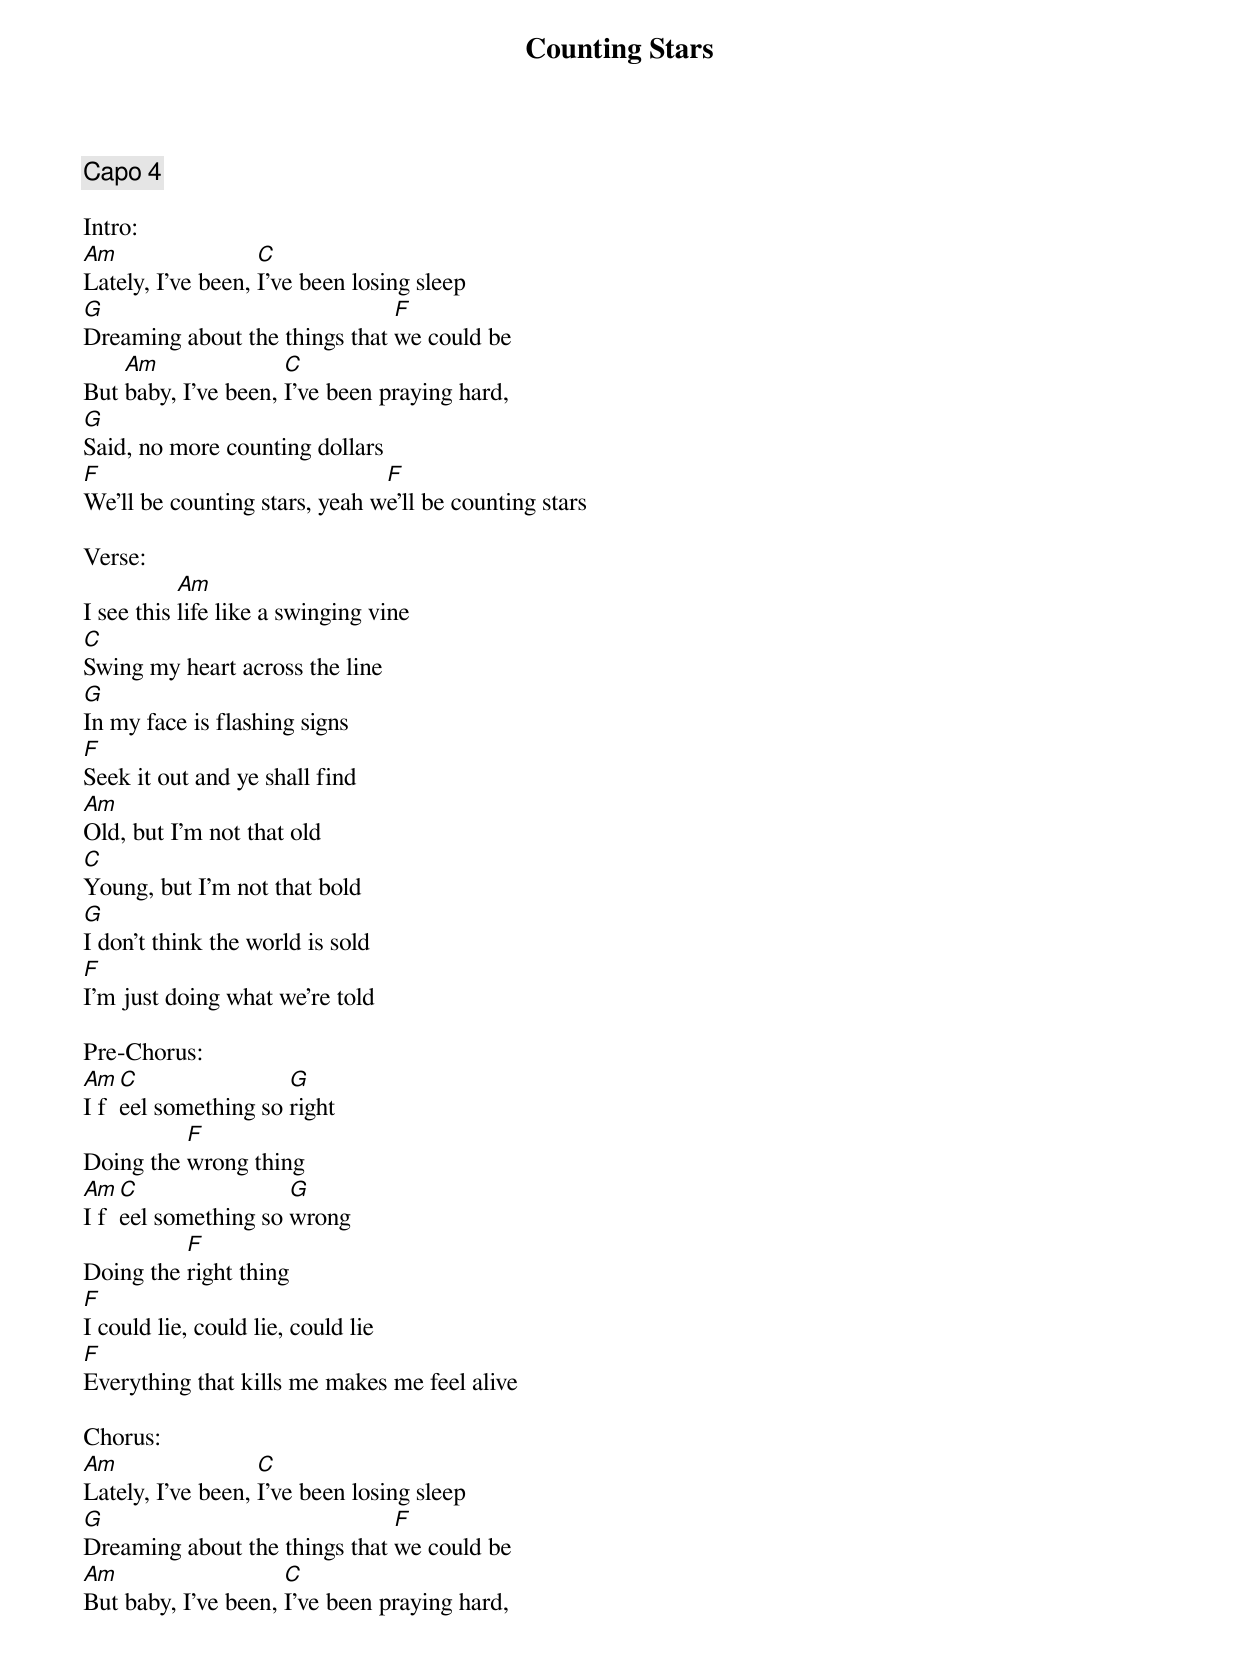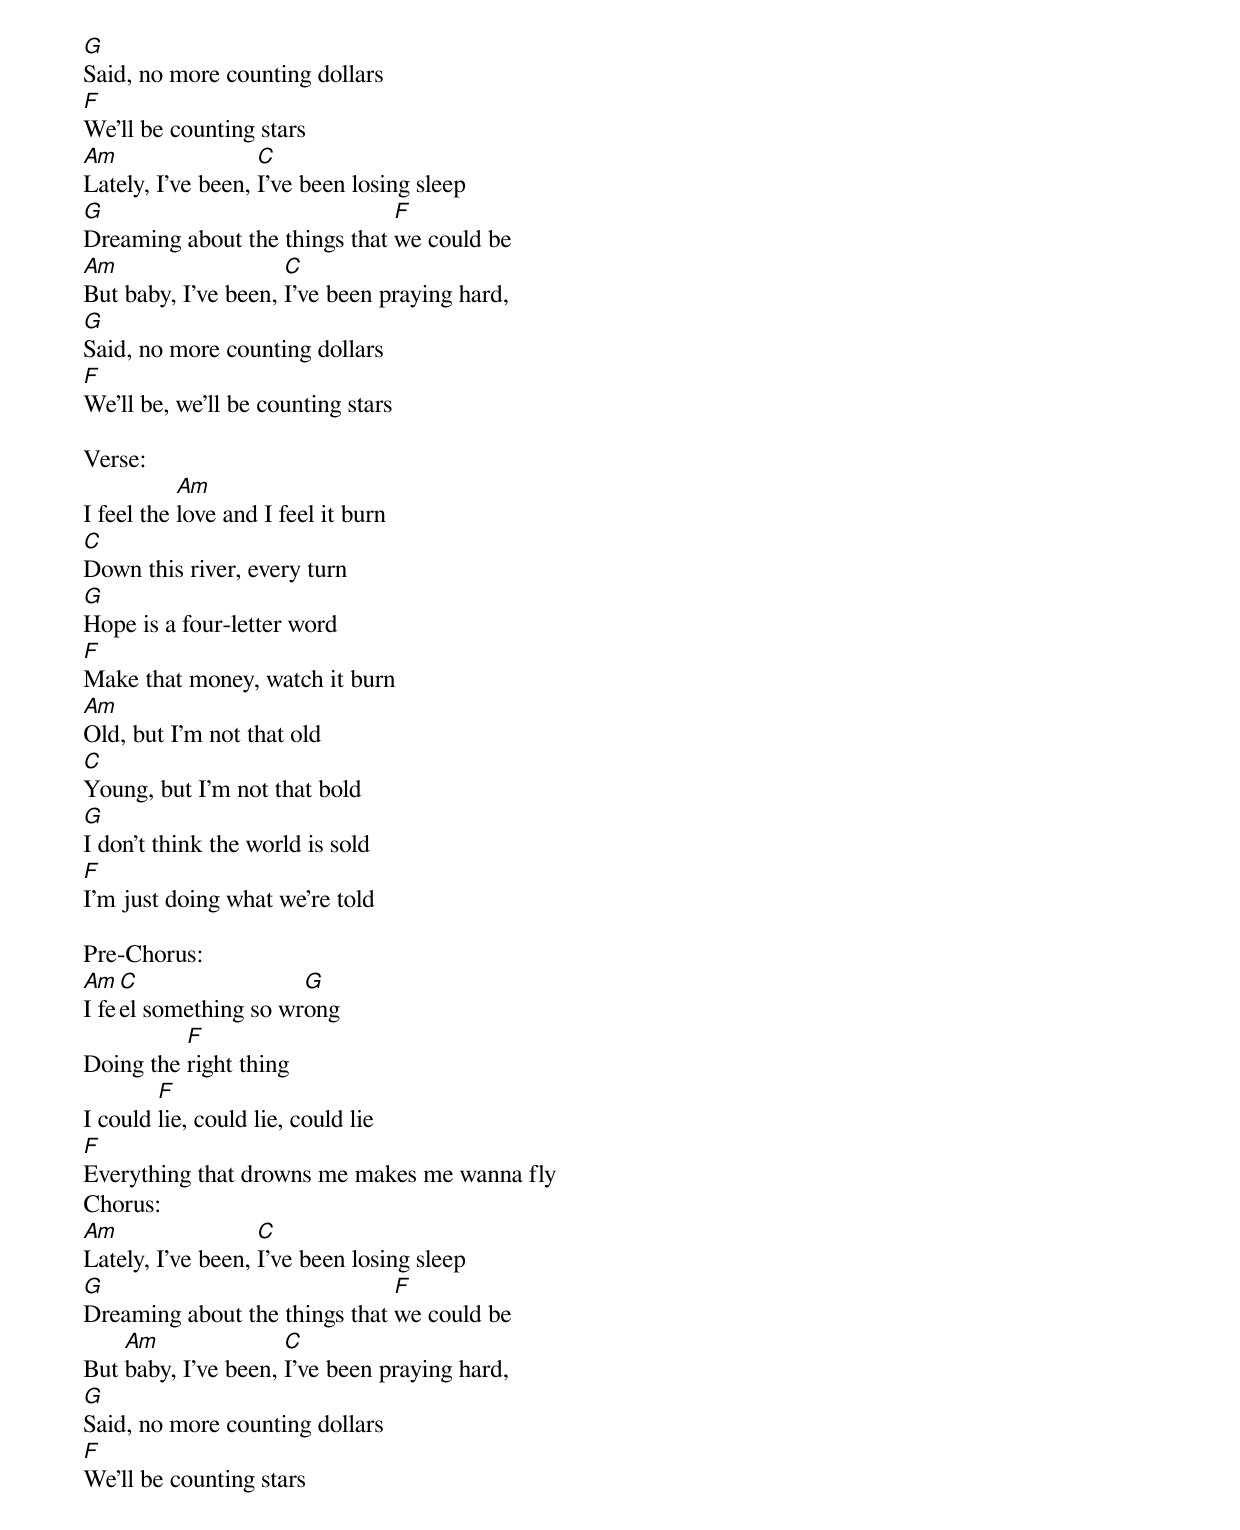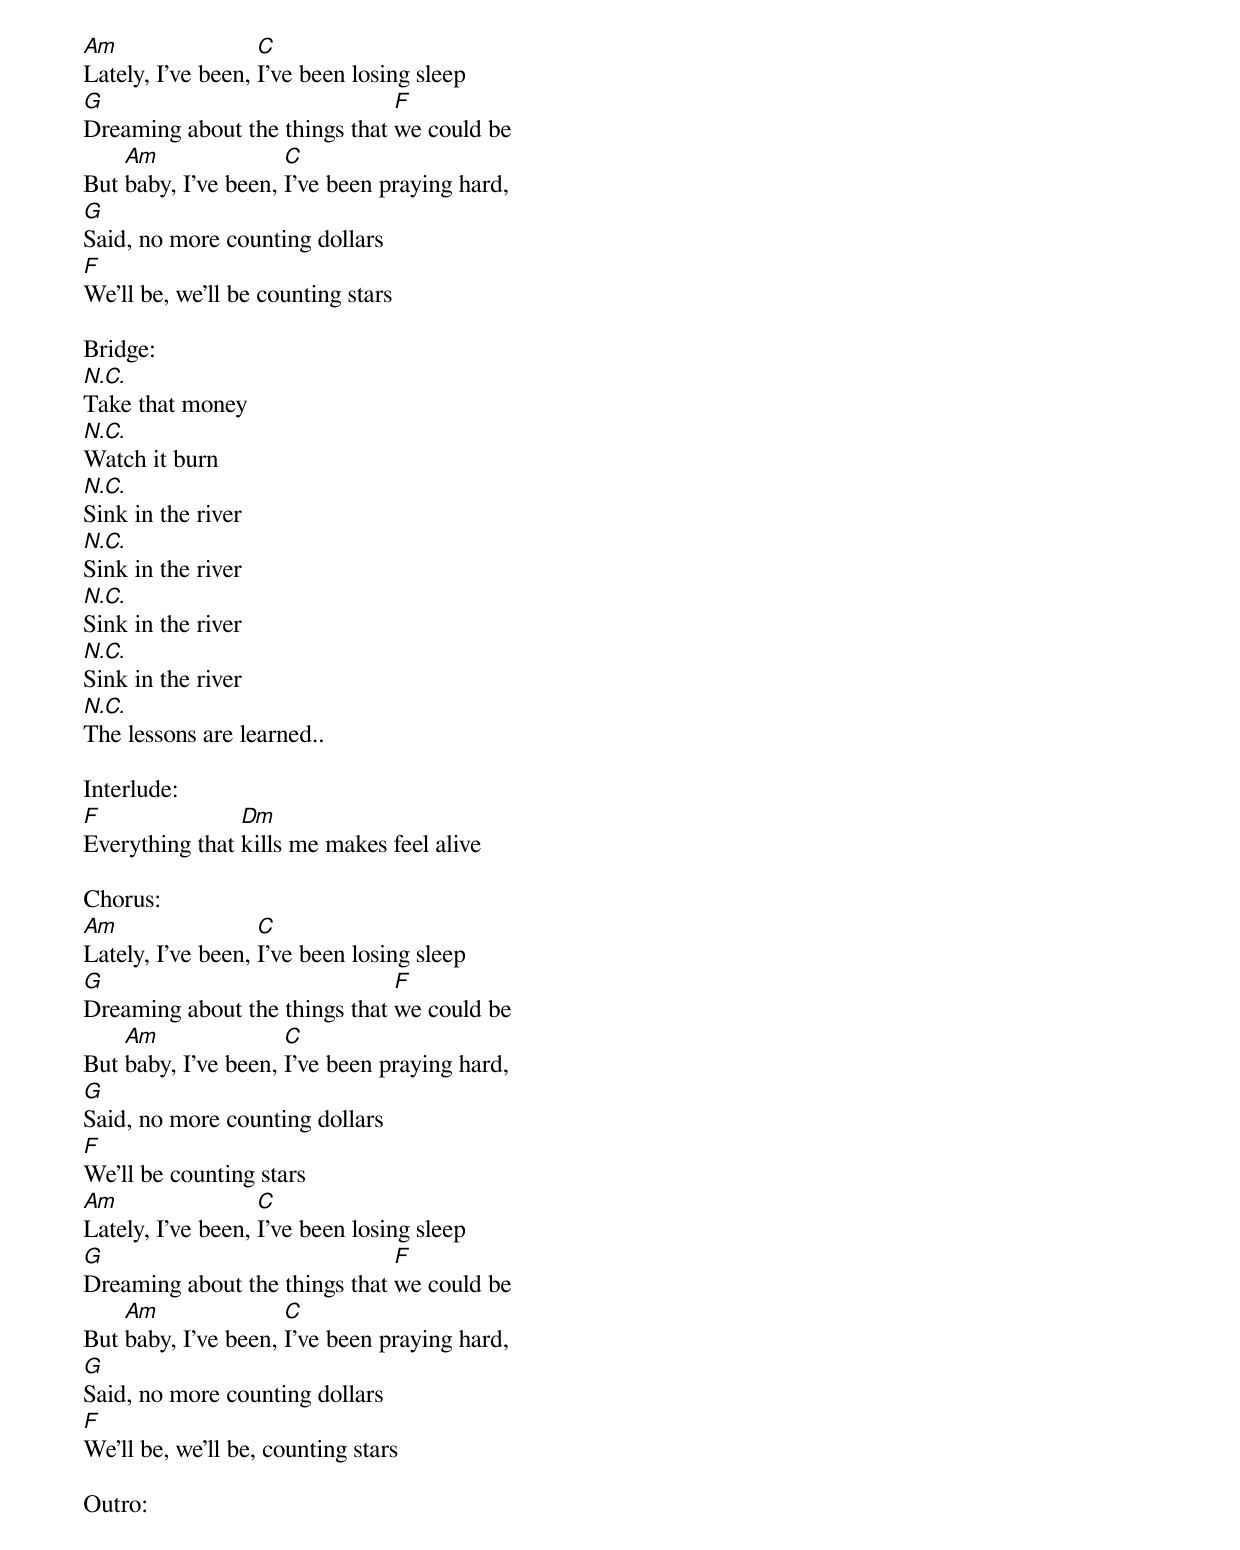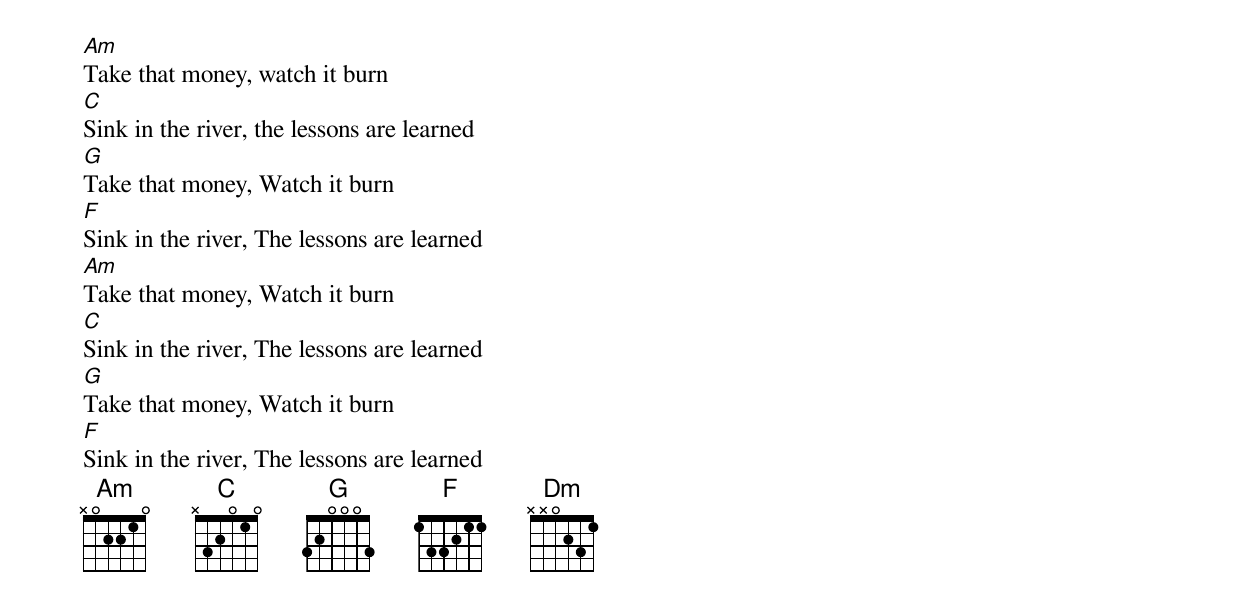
{title:Counting Stars}
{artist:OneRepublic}
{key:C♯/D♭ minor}
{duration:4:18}
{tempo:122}
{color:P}

{comment: Capo 4}

Intro:
[Am]Lately, I've been, [C]I've been losing sleep
[G]Dreaming about the things that [F]we could be
But [Am]baby, I've been, [C]I've been praying hard,
[G]Said, no more counting dollars
[F]We'll be counting stars, yeah w[F]e'll be counting stars

Verse:
I see this [Am]life like a swinging vine
[C]Swing my heart across the line
[G]In my face is flashing signs
[F]Seek it out and ye shall find
[Am]Old, but I'm not that old
[C]Young, but I'm not that bold
[G]I don't think the world is sold
[F]I'm just doing what we're told

Pre-Chorus:
[Am]I f[C]eel something so [G]right
Doing the [F]wrong thing
[Am]I f[C]eel something so [G]wrong
Doing the [F]right thing
[F]I could lie, could lie, could lie
[F]Everything that kills me makes me feel alive

Chorus:
[Am]Lately, I've been, [C]I've been losing sleep
[G]Dreaming about the things that [F]we could be
[Am]But baby, I've been, [C]I've been praying hard,
[G]Said, no more counting dollars
[F]We'll be counting stars
[Am]Lately, I've been, [C]I've been losing sleep
[G]Dreaming about the things that [F]we could be
[Am]But baby, I've been, [C]I've been praying hard,
[G]Said, no more counting dollars
[F]We'll be, we'll be counting stars

Verse:
I feel the [Am]love and I feel it burn
[C]Down this river, every turn
[G]Hope is a four-letter word
[F]Make that money, watch it burn
[Am]Old, but I'm not that old
[C]Young, but I'm not that bold
[G]I don't think the world is sold
[F]I'm just doing what we're told

Pre-Chorus:
[Am]I fe[C]el something so wr[G]ong
Doing the [F]right thing
I could [F]lie, could lie, could lie
[F]Everything that drowns me makes me wanna fly
Chorus:
[Am]Lately, I've been, [C]I've been losing sleep
[G]Dreaming about the things that [F]we could be
But [Am]baby, I've been, [C]I've been praying hard,
[G]Said, no more counting dollars
[F]We'll be counting stars
[Am]Lately, I've been, [C]I've been losing sleep
[G]Dreaming about the things that [F]we could be
But [Am]baby, I've been, [C]I've been praying hard,
[G]Said, no more counting dollars
[F]We'll be, we'll be counting stars

Bridge:
[N.C.]Take that money
[N.C.]Watch it burn
[N.C.]Sink in the river
[N.C.]Sink in the river
[N.C.]Sink in the river
[N.C.]Sink in the river
[N.C.]The lessons are learned..

Interlude:
[F]Everything that [Dm]kills me makes feel alive

Chorus:
[Am]Lately, I've been, [C]I've been losing sleep
[G]Dreaming about the things that [F]we could be
But [Am]baby, I've been, [C]I've been praying hard,
[G]Said, no more counting dollars
[F]We'll be counting stars
[Am]Lately, I've been, [C]I've been losing sleep
[G]Dreaming about the things that [F]we could be
But [Am]baby, I've been, [C]I've been praying hard,
[G]Said, no more counting dollars
[F]We'll be, we'll be, counting stars

Outro:
[Am]Take that money, watch it burn
[C]Sink in the river, the lessons are learned
[G]Take that money, Watch it burn
[F]Sink in the river, The lessons are learned
[Am]Take that money, Watch it burn
[C]Sink in the river, The lessons are learned
[G]Take that money, Watch it burn
[F]Sink in the river, The lessons are learned
